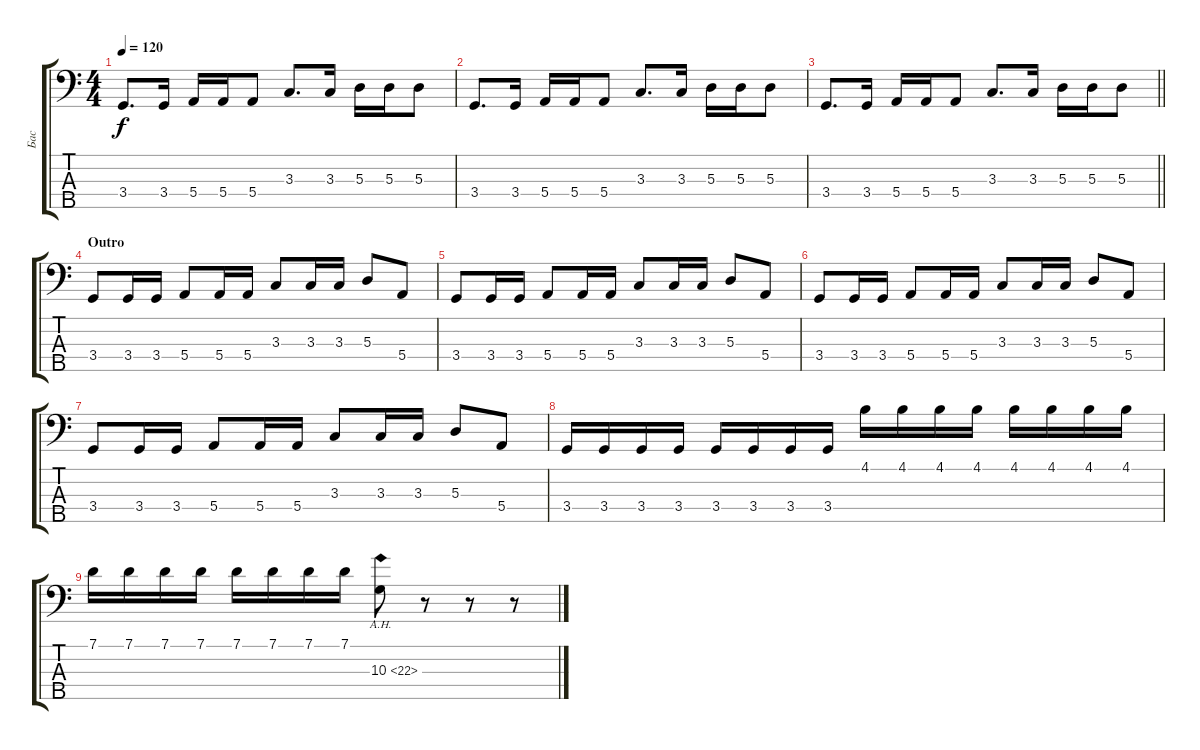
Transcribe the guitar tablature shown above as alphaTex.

\track ("Бас" "Бас") {instrument electricbasspick}
\staff {score tabs}
\tuning (G2 D2 A1 E1 B0) {hide}
\ts (4 4)
\tempo 120
\clef f4
\ks c
3.4.8{d dy f} 3.4.16 5.4.16 5.4.16 5.4.8 3.3.8{d} 3.3.16 5.3.16 5.3.16 5.3.8 |
3.4.8{d} 3.4.16 5.4.16 5.4.16 5.4.8 3.3.8{d} 3.3.16 5.3.16 5.3.16 5.3.8 |
\barLineRight lightlight
3.4.8{d} 3.4.16 5.4.16 5.4.16 5.4.8 3.3.8{d} 3.3.16 5.3.16 5.3.16 5.3.8 |
\section ("" "Outro")
3.4.8 3.4.16 3.4.16 5.4.8 5.4.16 5.4.16 3.3.8 3.3.16 3.3.16 5.3.8 5.4.8 |
3.4.8 3.4.16 3.4.16 5.4.8 5.4.16 5.4.16 3.3.8 3.3.16 3.3.16 5.3.8 5.4.8 |
3.4.8 3.4.16 3.4.16 5.4.8 5.4.16 5.4.16 3.3.8 3.3.16 3.3.16 5.3.8 5.4.8 |
3.4.8 3.4.16 3.4.16 5.4.8 5.4.16 5.4.16 3.3.8 3.3.16 3.3.16 5.3.8 5.4.8 |
3.4.16 3.4.16 3.4.16 3.4.16 3.4.16 3.4.16 3.4.16 3.4.16 4.1.16 4.1.16 4.1.16 4.1.16 4.1.16 4.1.16 4.1.16 4.1.16 |
7.1.16 7.1.16 7.1.16 7.1.16 7.1.16 7.1.16 7.1.16 7.1.16 10.3{ah 12}.8 r.8 r.8 r.8
